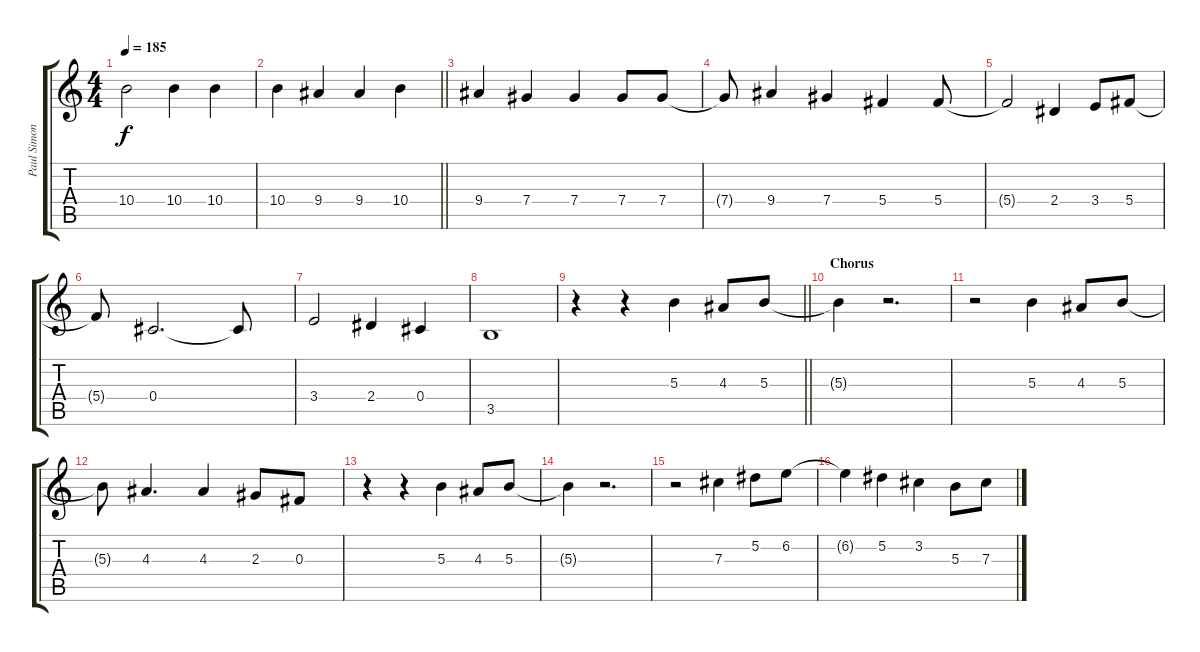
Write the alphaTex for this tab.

\track ("Paul Simon" "Paul Simon") {instrument acousticguitarnylon}
\staff {score tabs}
\tuning (Eb4 Bb3 Gb3 Db3 Ab2 Eb2) {hide}
\ts (4 4)
\tempo 185
\clef g2
\ks c
10.4.2{dy f} 10.4.4 10.4.4 |
\barLineRight lightlight
10.4.4 9.4.4 9.4.4 10.4.4 |
9.4.4 7.4.4 7.4.4 7.4.8 7.4.8 |
7.4{t}.8 9.4.4 7.4.4 5.4.4 5.4.8 |
5.4{t}.2 2.4.4 3.4.8 5.4.8 |
5.4{t}.8 0.4.2{d} 0.4{t}.8 |
3.4.2 2.4.4 0.4.4 |
3.5.1 |
\barLineRight lightlight
r.4 r.4 5.3.4 4.3.8 5.3.8 |
\section ("" "Chorus")
5.3{t}.4 r.2{d} |
r.2 5.3.4 4.3.8 5.3.8 |
5.3{t}.8 4.3.4{d} 4.3.4 2.3.8 0.3.8 |
r.4 r.4 5.3.4 4.3.8 5.3.8 |
5.3{t}.4 r.2{d} |
r.2 7.3.4 5.2.8 6.2.8 |
6.2{t}.4 5.2.4 3.2.4 5.3.8 7.3.8
